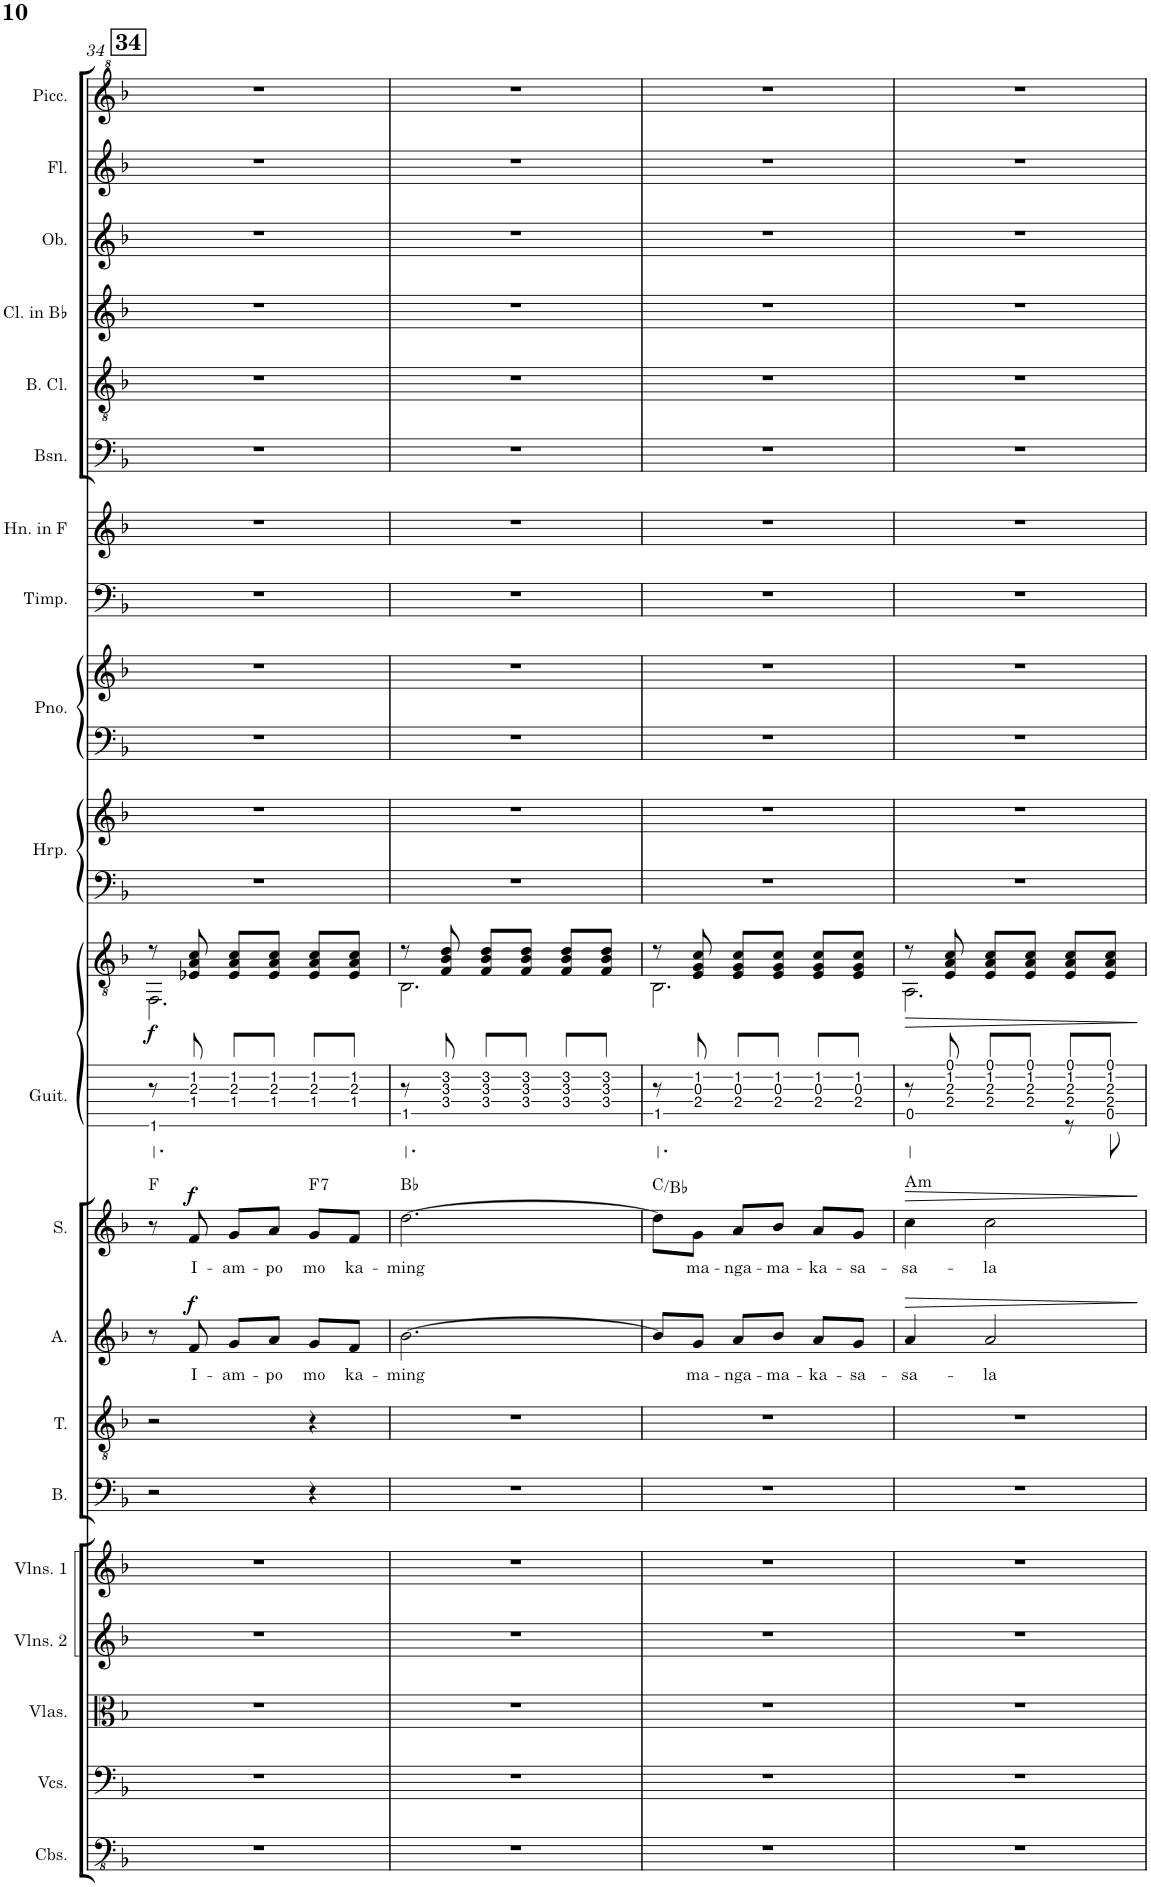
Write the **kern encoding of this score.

**kern	**kern	**kern	**kern	**kern	**kern	**kern	**kern	**text	**dynam	**kern	**text	**dynam	**harte	**kern	**kern	**dynam	**kern	**kern	**kern	**kern	**kern	**kern	**kern	**kern	**kern	**kern	**kern	**kern
*part21	*part20	*part19	*part18	*part17	*part16	*part15	*part14	*part14	*part14	*part13	*part13	*part13	*part13	*part12	*part11	*part11	*part10	*part10	*part9	*part9	*part8	*part7	*part6	*part5	*part4	*part3	*part2	*part1
*staff23	*staff22	*staff21	*staff20	*staff19	*staff18	*staff17	*staff16	*staff16	*staff16	*staff15	*staff15	*staff15	*	*staff14	*staff13	*staff13	*staff12	*staff11	*staff10	*staff9	*staff8	*staff7	*staff6	*staff5	*staff4	*staff3	*staff2	*staff1
*I"Contrabasses	*I"Violoncellos	*I"Violas	*I"Violins 2	*I"Violins 1	*I"Bass	*I"Tenor	*I"Alto	*	*	*I"Soprano	*	*	*	*I"Classical Guitar	*I"Classical Guitar	*	*I"Harp	*	*I"Grand Piano	*	*I"Timpani	*I"Horn in F	*I"Bassoon	*I"Bass Clarinet	*I"Clarinet in Bb	*I"Oboe	*I"Flute	*I"Piccolo
*I'Cbs.	*I'Vcs.	*I'Vlas.	*I'Vlns. 2	*I'Vlns. 1	*I'B.	*I'T.	*I'A.	*	*	*I'S.	*	*	*	*I'Guit.	*	*	*I'Hrp.	*	*I'Pno.	*	*I'Timp.	*I'Hn. in F	*I'Bsn.	*I'B. Cl.	*I'Cl. in Bb	*I'Ob.	*I'Fl.	*I'Picc.
!!LO:PB:g=z
*clefFv4	*clefF4	*clefC3	*clefG2	*clefG2	*clefF4	*clefGv2	*clefG2	*	*	*clefG2	*	*	*	*	*clefGv2	*	*clefF4	*clefG2	*clefF4	*clefG2	*clefF4	*clefG2	*clefF4	*clefGv2	*clefG2	*clefG2	*clefG2	*clefG^2
*	*	*	*	*	*	*	*	*	*	*	*	*	*	*	*	*	*	*	*	*	*	*Trd4c7	*	*Trd8c14	*Trd1c2	*	*	*Trd-7c-12
*k[b-]	*k[b-]	*k[b-]	*k[b-]	*k[b-]	*k[b-]	*k[b-]	*k[b-]	*	*	*k[b-]	*	*	*	*k[b-]	*k[b-]	*	*k[b-]	*k[b-]	*k[b-]	*k[b-]	*k[b-]	*k[b-]	*k[b-]	*k[b-]	*k[b-]	*k[b-]	*k[b-]	*k[b-]
*M3/4	*M3/4	*M3/4	*M3/4	*M3/4	*M3/4	*M3/4	*M3/4	*	*	*M3/4	*	*	*	*M3/4	*M3/4	*	*M3/4	*M3/4	*M3/4	*M3/4	*M3/4	*M3/4	*M3/4	*M3/4	*M3/4	*M3/4	*M3/4	*M3/4
!!LO:REH:place=s1:a:B:cj:fs=14:t=34
=34	=34	=34	=34	=34	=34	=34	=34	=34	=34	=34	=34	=34	=34	=34	=34	=34	=34	=34	=34	=34	=34	=34	=34	=34	=34	=34	=34	=34
*	*	*	*	*	*	*	*	*	*	*	*	*	*	*^	*^	*	*	*	*	*	*	*	*	*	*	*	*	*
!	!	!	!	!	!	!	!	!	!	!	!	!	!	!	!	!	!	!LO:DY:b	!	!	!	!	!	!	!	!	!	!	!	!
2.r	2.r	2.r	2.r	2.r	2r	2r	8r	.	.	8r	.	.	F:maj	8r	2.FF\	8r	2.FF\	f	2.r	2.r	2.r	2.r	2.r	2.r	2.r	2.r	2.r	2.r	2.r	2.r
!	!	!	!	!	!	!	!	!LO:LY:b	!LO:DY:a	!	!LO:LY:b	!LO:DY:a	!	!	!	!	!	!	!	!	!	!	!	!	!	!	!	!	!	!
.	.	.	.	.	.	.	8f/	I-	f	8f/	I-	f	.	8E-/ 8A/ 8c/	.	8E-X/ 8A/ 8c/	.	.	.	.	.	.	.	.	.	.	.	.	.	.
!	!	!	!	!	!	!	!	!LO:LY:b	!	!	!LO:LY:b	!	!	!	!	!	!	!	!	!	!	!	!	!	!	!	!	!	!	!
.	.	.	.	.	.	.	8g/L	-am-	.	8g/L	-am-	.	.	8E-/ 8A/ 8c/L	.	8E-/ 8A/ 8c/L	.	.	.	.	.	.	.	.	.	.	.	.	.	.
!	!	!	!	!	!	!	!	!LO:LY:b	!	!	!LO:LY:b	!	!	!	!	!	!	!	!	!	!	!	!	!	!	!	!	!	!	!
.	.	.	.	.	.	.	8a/J	-po	.	8a/J	-po	.	.	8E-/ 8A/ 8c/J	.	8E-/ 8A/ 8c/J	.	.	.	.	.	.	.	.	.	.	.	.	.	.
!	!	!	!	!	!	!	!	!LO:LY:b	!	!	!LO:LY:b	!	!LO:H:kt=7	!	!	!	!	!	!	!	!	!	!	!	!	!	!	!	!	!
.	.	.	.	.	4r	4r	8g/L	mo	.	8g/L	mo	.	F:7	8E-/ 8A/ 8c/L	.	8E-/ 8A/ 8c/L	.	.	.	.	.	.	.	.	.	.	.	.	.	.
!	!	!	!	!	!	!	!	!LO:LY:b	!	!	!LO:LY:b	!	!	!	!	!	!	!	!	!	!	!	!	!	!	!	!	!	!	!
.	.	.	.	.	.	.	8f/J	ka-	.	8f/J	ka-	.	.	8E-/ 8A/ 8c/J	.	8E-/ 8A/ 8c/J	.	.	.	.	.	.	.	.	.	.	.	.	.	.
=35	=35	=35	=35	=35	=35	=35	=35	=35	=35	=35	=35	=35	=35	=35	=35	=35	=35	=35	=35	=35	=35	=35	=35	=35	=35	=35	=35	=35	=35	=35
!	!	!	!	!	!	!	!	!LO:LY:b	!	!	!LO:LY:b	!	!	!	!	!	!	!	!	!	!	!	!	!	!	!	!	!	!	!
2.r	2.r	2.r	2.r	2.r	2.r	2.r	[2.b-\	-ming	.	[2.dd\	-ming	.	Bb:maj	8r	2.BB-\	8r	2.BB-\	.	2.r	2.r	2.r	2.r	2.r	2.r	2.r	2.r	2.r	2.r	2.r	2.r
.	.	.	.	.	.	.	.	.	.	.	.	.	.	8F/ 8B-/ 8d/	.	8F/ 8B-/ 8d/	.	.	.	.	.	.	.	.	.	.	.	.	.	.
.	.	.	.	.	.	.	.	.	.	.	.	.	.	8F/ 8B-/ 8d/L	.	8F/ 8B-/ 8d/L	.	.	.	.	.	.	.	.	.	.	.	.	.	.
.	.	.	.	.	.	.	.	.	.	.	.	.	.	8F/ 8B-/ 8d/J	.	8F/ 8B-/ 8d/J	.	.	.	.	.	.	.	.	.	.	.	.	.	.
.	.	.	.	.	.	.	.	.	.	.	.	.	.	8F/ 8B-/ 8d/L	.	8F/ 8B-/ 8d/L	.	.	.	.	.	.	.	.	.	.	.	.	.	.
.	.	.	.	.	.	.	.	.	.	.	.	.	.	8F/ 8B-/ 8d/J	.	8F/ 8B-/ 8d/J	.	.	.	.	.	.	.	.	.	.	.	.	.	.
=36	=36	=36	=36	=36	=36	=36	=36	=36	=36	=36	=36	=36	=36	=36	=36	=36	=36	=36	=36	=36	=36	=36	=36	=36	=36	=36	=36	=36	=36	=36
2.r	2.r	2.r	2.r	2.r	2.r	2.r	8b-/L]	.	.	8dd\L]	.	.	C:maj/b7	8r	2.BB-\	8r	2.BB-\	.	2.r	2.r	2.r	2.r	2.r	2.r	2.r	2.r	2.r	2.r	2.r	2.r
!	!	!	!	!	!	!	!	!LO:LY:b	!	!	!LO:LY:b	!	!	!	!	!	!	!	!	!	!	!	!	!	!	!	!	!	!	!
.	.	.	.	.	.	.	8g/J	ma-	.	8g\J	ma-	.	.	8E/ 8G/ 8c/	.	8E/ 8G/ 8c/	.	.	.	.	.	.	.	.	.	.	.	.	.	.
!	!	!	!	!	!	!	!	!LO:LY:b	!	!	!LO:LY:b	!	!	!	!	!	!	!	!	!	!	!	!	!	!	!	!	!	!	!
.	.	.	.	.	.	.	8a/L	-nga-	.	8a/L	-nga-	.	.	8E/ 8G/ 8c/L	.	8E/ 8G/ 8c/L	.	.	.	.	.	.	.	.	.	.	.	.	.	.
!	!	!	!	!	!	!	!	!LO:LY:b	!	!	!LO:LY:b	!	!	!	!	!	!	!	!	!	!	!	!	!	!	!	!	!	!	!
.	.	.	.	.	.	.	8b-/J	-ma-	.	8b-/J	-ma-	.	.	8E/ 8G/ 8c/J	.	8E/ 8G/ 8c/J	.	.	.	.	.	.	.	.	.	.	.	.	.	.
!	!	!	!	!	!	!	!	!LO:LY:b	!	!	!LO:LY:b	!	!	!	!	!	!	!	!	!	!	!	!	!	!	!	!	!	!	!
.	.	.	.	.	.	.	8a/L	-ka-	.	8a/L	-ka-	.	.	8E/ 8G/ 8c/L	.	8E/ 8G/ 8c/L	.	.	.	.	.	.	.	.	.	.	.	.	.	.
!	!	!	!	!	!	!	!	!LO:LY:b	!	!	!LO:LY:b	!	!	!	!	!	!	!	!	!	!	!	!	!	!	!	!	!	!	!
.	.	.	.	.	.	.	8g/J	-sa-	.	8g/J	-sa-	.	.	8E/ 8G/ 8c/J	.	8E/ 8G/ 8c/J	.	.	.	.	.	.	.	.	.	.	.	.	.	.
=37	=37	=37	=37	=37	=37	=37	=37	=37	=37	=37	=37	=37	=37	=37	=37	=37	=37	=37	=37	=37	=37	=37	=37	=37	=37	=37	=37	=37	=37	=37
!	!	!	!	!	!	!	!	!LO:LY:b	!LO:HP:b	!	!LO:LY:b	!LO:HP:b	!LO:H:kt=m	!	!	!	!	!LO:HP:b	!	!	!	!	!	!	!	!	!	!	!	!
2.r	2.r	2.r	2.r	2.r	2.r	2.r	4a/	-sa-	>	4cc\	-sa-	>	A:min	8r	2AA\	8r	2.AA\	>	2.r	2.r	2.r	2.r	2.r	2.r	2.r	2.r	2.r	2.r	2.r	2.r
.	.	.	.	.	.	.	.	.	.	.	.	.	.	8E/ 8A/ 8c/ 8e/	.	8E/ 8A/ 8c/	.	.	.	.	.	.	.	.	.	.	.	.	.	.
!	!	!	!	!	!	!	!	!LO:LY:b	!	!	!LO:LY:b	!	!	!	!	!	!	!	!	!	!	!	!	!	!	!	!	!	!	!
.	.	.	.	.	.	.	2a/	-la	.	2cc\	-la	.	.	8E/ 8A/ 8c/ 8e/L	.	8E/ 8A/ 8c/L	.	.	.	.	.	.	.	.	.	.	.	.	.	.
.	.	.	.	.	.	.	.	.	.	.	.	.	.	8E/ 8A/ 8c/ 8e/J	.	8E/ 8A/ 8c/J	.	.	.	.	.	.	.	.	.	.	.	.	.	.
.	.	.	.	.	.	.	.	.	.	.	.	.	.	8E/ 8A/ 8c/ 8e/L	8r	8E/ 8A/ 8c/L	.	.	.	.	.	.	.	.	.	.	.	.	.	.
.	.	.	.	.	.	.	.	.	.	.	.	.	.	8E/ 8A/ 8c/ 8e/J	8AA\	8E/ 8A/ 8c/J	.	.	.	.	.	.	.	.	.	.	.	.	.	.
*	*	*	*	*	*	*	*	*	*	*	*	*	*	*v	*v	*	*	*	*	*	*	*	*	*	*	*	*	*	*	*
*	*	*	*	*	*	*	*	*	*	*	*	*	*	*	*v	*v	*	*	*	*	*	*	*	*	*	*	*	*	*
.	.	.	.	.	.	.	.	.	]	.	.	]	.	.	.	]	.	.	.	.	.	.	.	.	.	.	.	.
=	=	=	=	=	=	=	=	=	=	=	=	=	=	=	=	=	=	=	=	=	=	=	=	=	=	=	=	=
*-	*-	*-	*-	*-	*-	*-	*-	*-	*-	*-	*-	*-	*-	*-	*-	*-	*-	*-	*-	*-	*-	*-	*-	*-	*-	*-	*-	*-
